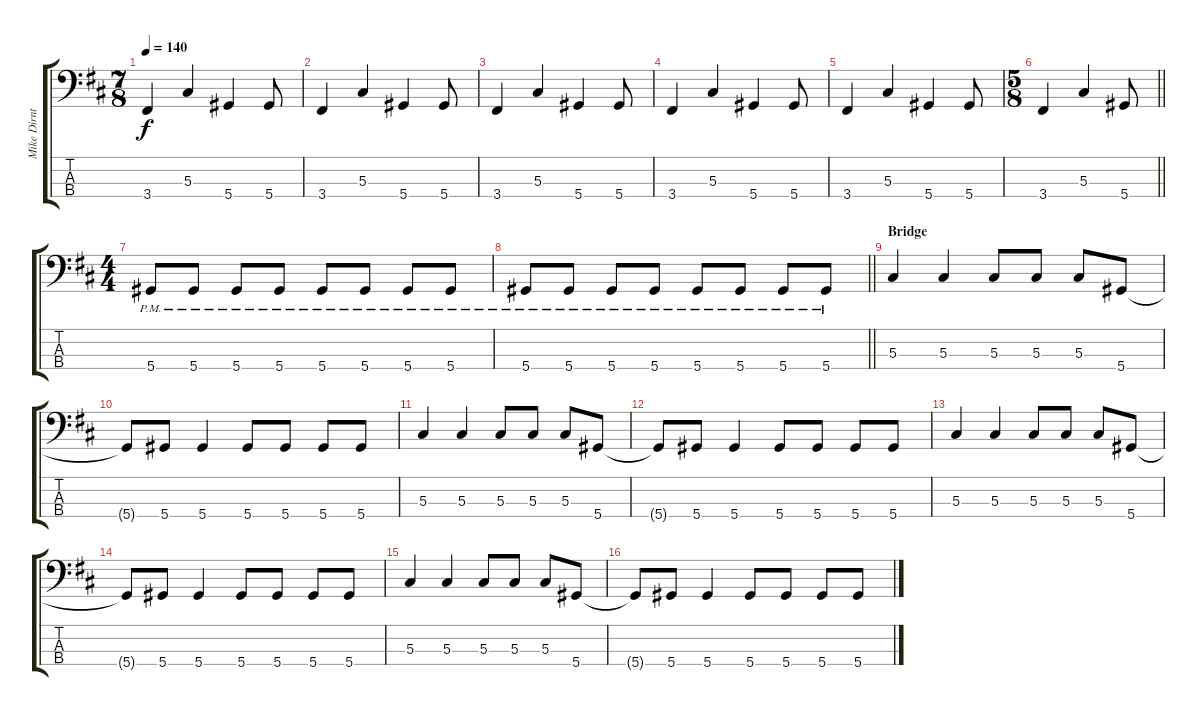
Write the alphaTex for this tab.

\track ("Mike Dirnt" "Mike Dirnt") {instrument electricbasspick}
\staff {score tabs}
\tuning (Gb2 Db2 Ab1 Eb1) {hide}
\ts (7 8)
\tempo 140
\clef f4
\ks d
3.4.4{dy f} 5.3.4 5.4.4 5.4.8 |
3.4.4 5.3.4 5.4.4 5.4.8 |
3.4.4 5.3.4 5.4.4 5.4.8 |
3.4.4 5.3.4 5.4.4 5.4.8 |
3.4.4 5.3.4 5.4.4 5.4.8 |
\ts (5 8)
\barLineRight lightlight
3.4.4 5.3.4 5.4.8 |
\ts (4 4)
5.4{pm}.8 5.4{pm}.8 5.4{pm}.8 5.4{pm}.8 5.4{pm}.8 5.4{pm}.8 5.4{pm}.8 5.4{pm}.8 |
\barLineRight lightlight
5.4{pm}.8 5.4{pm}.8 5.4{pm}.8 5.4{pm}.8 5.4{pm}.8 5.4{pm}.8 5.4{pm}.8 5.4{pm}.8 |
\section ("" "Bridge")
5.3.4 5.3.4 5.3.8 5.3.8 5.3.8 5.4.8 |
5.4{t}.8 5.4.8 5.4.4 5.4.8 5.4.8 5.4.8 5.4.8 |
5.3.4 5.3.4 5.3.8 5.3.8 5.3.8 5.4.8 |
5.4{t}.8 5.4.8 5.4.4 5.4.8 5.4.8 5.4.8 5.4.8 |
5.3.4 5.3.4 5.3.8 5.3.8 5.3.8 5.4.8 |
5.4{t}.8 5.4.8 5.4.4 5.4.8 5.4.8 5.4.8 5.4.8 |
5.3.4 5.3.4 5.3.8 5.3.8 5.3.8 5.4.8 |
5.4{t}.8 5.4.8 5.4.4 5.4.8 5.4.8 5.4.8 5.4.8
